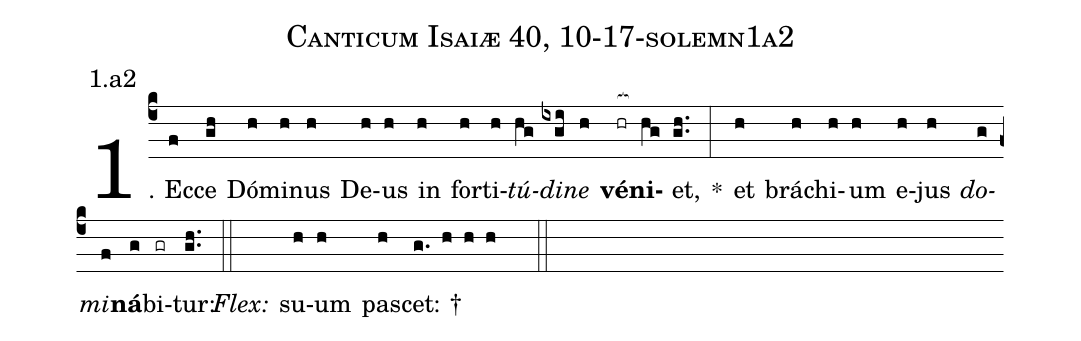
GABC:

name: Canticum Isaiæ 40, 10-17-solemn1a2;
annotation: 1.a2;
%%
(c4)1. Ec(f)ce(gh) Dó(h)mi(h)nus(h) De(h)us(h) in(h) for(h)ti(h)<i>tú</i>(hg)<i>di</i>(ixgi)<i>ne</i>(h) <b>vé</b>(hr[ocb:1{])<b>ni</b>(hg[ocb:0}])et,(gh..) *(:) et(h) brá(h)chi(h)um(h) e(h)jus(h) <i>do</i>(g)<i>mi</i>(f)<b>ná</b>(g)bi(gr)tur:(gh..) (::)
<i>Flex:</i>()  su(h)um(h) pa(h)scet: †(g. h h h  ::)
